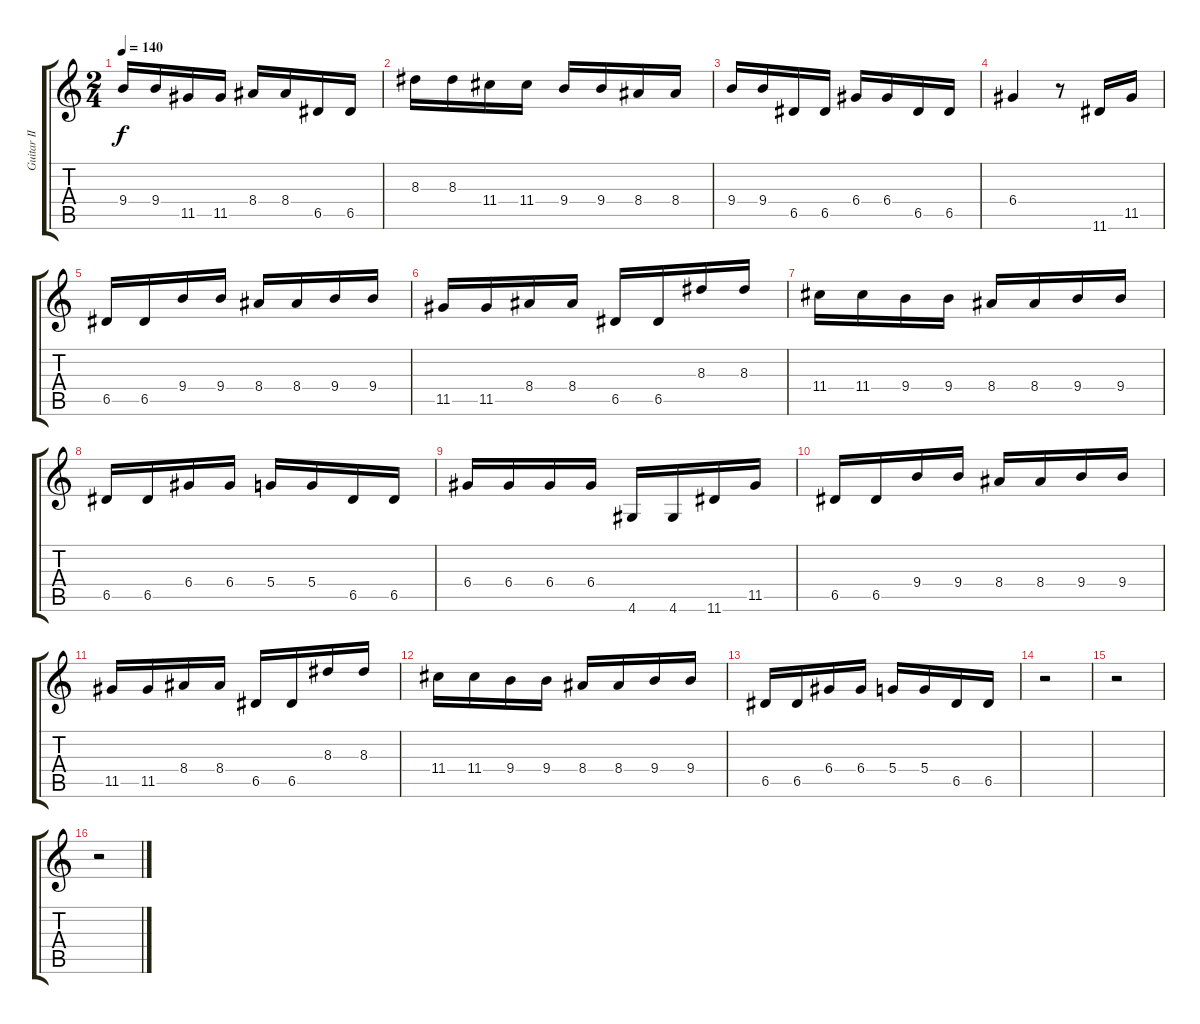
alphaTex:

\track ("Guitar II" "Guitar II") {instrument distortionguitar}
\staff {score tabs}
\tuning (E4 B3 G3 D3 A2 E2) {hide}
\ts (2 4)
\tempo 140
\clef g2
\ks c
9.4.16{dy f} 9.4.16 11.5.16 11.5.16 8.4.16 8.4.16 6.5.16 6.5.16 |
8.3.16 8.3.16 11.4.16 11.4.16 9.4.16 9.4.16 8.4.16 8.4.16 |
9.4.16 9.4.16 6.5.16 6.5.16 6.4.16 6.4.16 6.5.16 6.5.16 |
6.4.4 r.8 11.6.16 11.5.16 |
6.5.16 6.5.16 9.4.16 9.4.16 8.4.16 8.4.16 9.4.16 9.4.16 |
11.5.16 11.5.16 8.4.16 8.4.16 6.5.16 6.5.16 8.3.16 8.3.16 |
11.4.16 11.4.16 9.4.16 9.4.16 8.4.16 8.4.16 9.4.16 9.4.16 |
6.5.16 6.5.16 6.4.16 6.4.16 5.4.16 5.4.16 6.5.16 6.5.16 |
6.4.16 6.4.16 6.4.16 6.4.16 4.6.16 4.6.16 11.6.16 11.5.16 |
6.5.16 6.5.16 9.4.16 9.4.16 8.4.16 8.4.16 9.4.16 9.4.16 |
11.5.16 11.5.16 8.4.16 8.4.16 6.5.16 6.5.16 8.3.16 8.3.16 |
11.4.16 11.4.16 9.4.16 9.4.16 8.4.16 8.4.16 9.4.16 9.4.16 |
6.5.16 6.5.16 6.4.16 6.4.16 5.4.16 5.4.16 6.5.16 6.5.16 |
r.2 |
r.2 |
r.2
